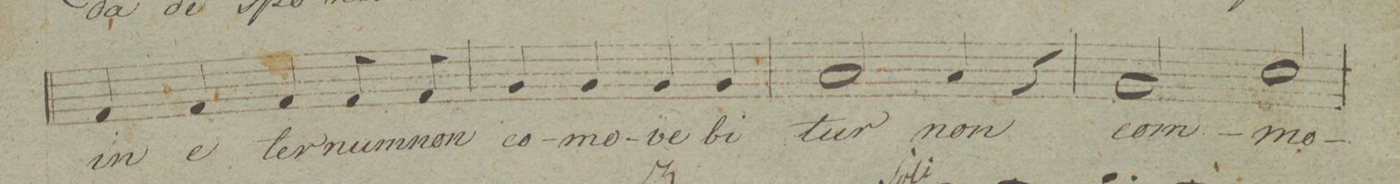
**kern	**text	**dynam
*I"Baſso.	*	*
*clefF4	*	*
*k[f#c#g#d#]	*	*
*met(c|)	*	*
*M2/2	*	*
4AA/	in	.
4AA/	e-	.
4AA/	-ter-	.
8AA/	-num	.
8AA/	non	.
=42	=42	=42
4BB/	co-	.
4BB/	-mo-	.
4BB/	-ve-	.
4BB/	-bi-	.
=43	=43	=43
2C#/	-tur	.
4C#/	non	.
4r	.	.
=44	=44	=44
2BB/	com-	.
2E/	-mo-	.
=45	=45	=45
*-	*-	*-
